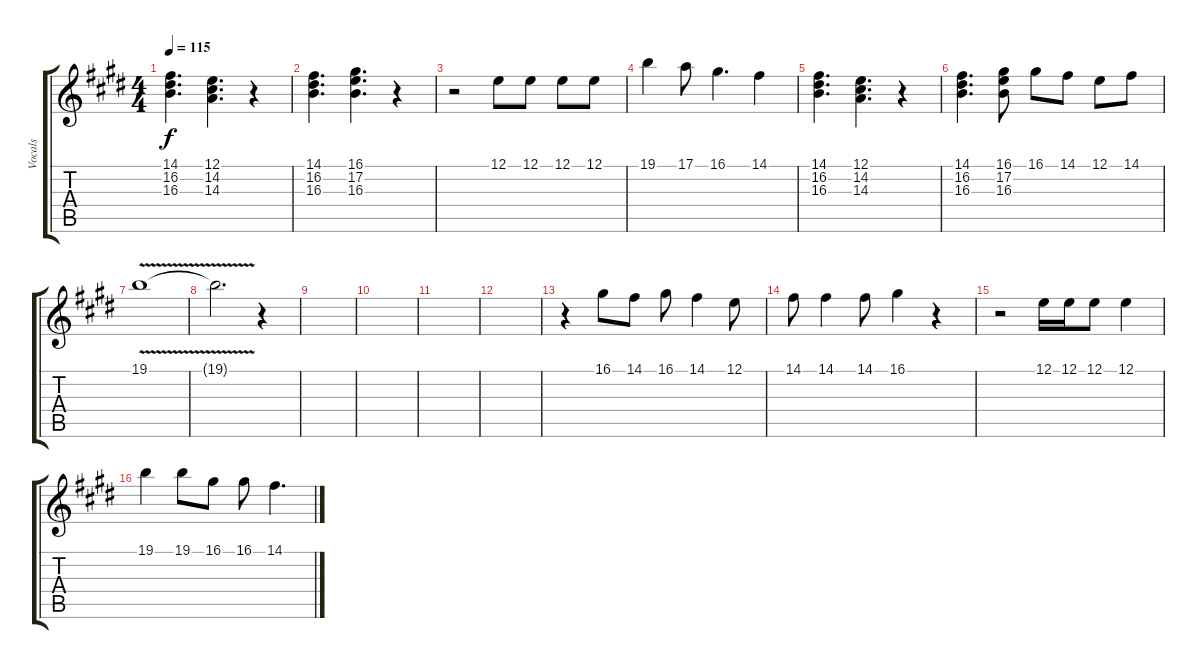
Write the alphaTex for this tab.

\track ("Vocals" "Vocals") {instrument piccolo}
\staff {score tabs}
\tuning (E4 B3 G3 D3 A2 E2) {hide}
\ts (4 4)
\tempo 115
\clef g2
\ks c#minor
(14.1 16.2 16.3).4{d dy f} (12.1 14.2 14.3).4{d} r.4 |
(14.1 16.2 16.3).4{d} (16.1 17.2 16.3).4{d} r.4 |
r.2 12.1.8 12.1.8 12.1.8 12.1.8 |
19.1.4 17.1.8 16.1.4{d} 14.1.4 |
(14.1 16.2 16.3).4{d} (12.1 14.2 14.3).4{d} r.4 |
(14.1 16.2 16.3).4{d} (16.1 17.2 16.3).8 16.1.8 14.1.8 12.1.8 14.1.8 |
19.1{v}.1 |
19.1{t}.2{d} r.4 |
|
|
|
|
r.4 16.1.8 14.1.8 16.1.8 14.1.4 12.1.8 |
14.1.8 14.1.4 14.1.8 16.1.4 r.4 |
r.2 12.1.16 12.1.16 12.1.8 12.1.4 |
19.1.4 19.1.8 16.1.8 16.1.8 14.1.4{d}
